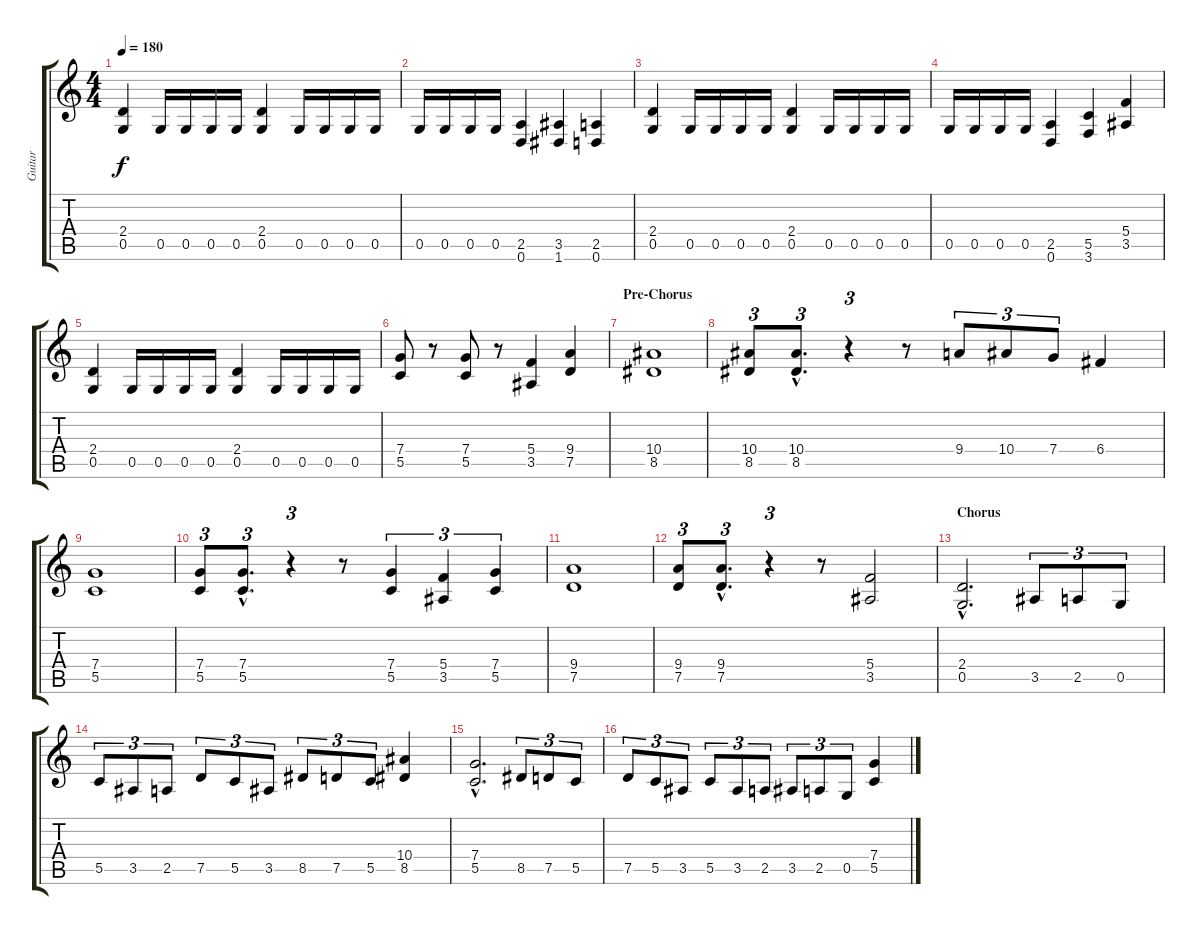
\track ("Guitar" "Guitar") {instrument distortionguitar}
\staff {score tabs}
\tuning (D4 A3 F3 C3 G2 D2) {hide}
\ts (4 4)
\tempo 180
\clef g2
\ks c
(2.4 0.5).4{dy f} 0.5.16 0.5.16 0.5.16 0.5.16 (2.4 0.5).4 0.5.16 0.5.16 0.5.16 0.5.16 |
0.5.16 0.5.16 0.5.16 0.5.16 (2.5 0.6).4 (3.5 1.6).4 (2.5 0.6).4 |
(2.4 0.5).4 0.5.16 0.5.16 0.5.16 0.5.16 (2.4 0.5).4 0.5.16 0.5.16 0.5.16 0.5.16 |
0.5.16 0.5.16 0.5.16 0.5.16 (2.5 0.6).4 (5.5 3.6).4 (5.4 3.5).4 |
(2.4 0.5).4 0.5.16 0.5.16 0.5.16 0.5.16 (2.4 0.5).4 0.5.16 0.5.16 0.5.16 0.5.16 |
(7.4 5.5).8 r.8 (7.4 5.5).8 r.8 (5.4 3.5).4 (9.4 7.5).4 |
\section ("" "Pre-Chorus")
(10.4 8.5).1 |
(10.4 8.5).8{tu (3 2)} (10.4{hac} 8.5{hac}).8{d tu (3 2)} r.4{tu (3 2)} r.8 9.4.8{tu (3 2)} 10.4.8{tu (3 2)} 7.4.8{tu (3 2)} 6.4.4 |
(7.4 5.5).1 |
(7.4 5.5).8{tu (3 2)} (7.4{hac} 5.5{hac}).8{d tu (3 2)} r.4{tu (3 2)} r.8 (7.4 5.5).4{tu (3 2)} (5.4 3.5).4{tu (3 2)} (7.4 5.5).4{tu (3 2)} |
(9.4 7.5).1 |
(9.4 7.5).8{tu (3 2)} (9.4{hac} 7.5{hac}).8{d tu (3 2)} r.4{tu (3 2)} r.8 (5.4 3.5).2 |
\section ("" "Chorus")
(2.4{hac} 0.5{hac}).2{d} 3.5.8{tu (3 2)} 2.5.8{tu (3 2)} 0.5.8{tu (3 2)} |
5.5.8{tu (3 2)} 3.5.8{tu (3 2)} 2.5.8{tu (3 2)} 7.5.8{tu (3 2)} 5.5.8{tu (3 2)} 3.5.8{tu (3 2)} 8.5.8{tu (3 2)} 7.5.8{tu (3 2)} 5.5.8{tu (3 2)} (10.4 8.5).4 |
(7.4{hac} 5.5{hac}).2{d} 8.5.8{tu (3 2)} 7.5.8{tu (3 2)} 5.5.8{tu (3 2)} |
7.5.8{tu (3 2)} 5.5.8{tu (3 2)} 3.5.8{tu (3 2)} 5.5.8{tu (3 2)} 3.5.8{tu (3 2)} 2.5.8{tu (3 2)} 3.5.8{tu (3 2)} 2.5.8{tu (3 2)} 0.5.8{tu (3 2)} (7.4 5.5).4
